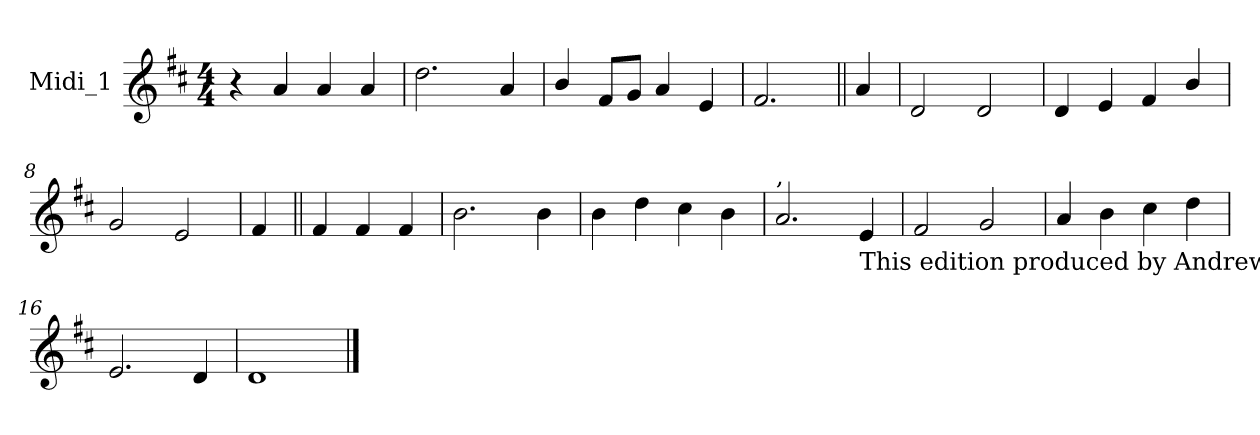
**kern
*part1
*staff1
*I"Midi_1
*clefG2
*k[f#c#]
*D:
*M4/4
=1
4r
4a
4a
4a
=2
2.dd
4a
=3
4b/
8f#L
8gJ
4a
4e
=4
2.f#
=5||
4a
=6
2d
2d
!!LO:LB:g=z
=7
4d
4e
4f#
4b/
=8
2g
2e
=9
4f#
=10||
4f#
4f#
4f#
=11
2.b
4b
=12
4b
4dd
4cc#
4b
!!LO:LB:g=z
=13
!LO:TX:a:t=,
2.a
!LO:TX:b:t=This edition produced by Andrew Sims, 2020
4e
=14
2f#
2g
=15
4a
4b
4cc#
4dd
=16
2.e
4d
=17
1d
==
*-
